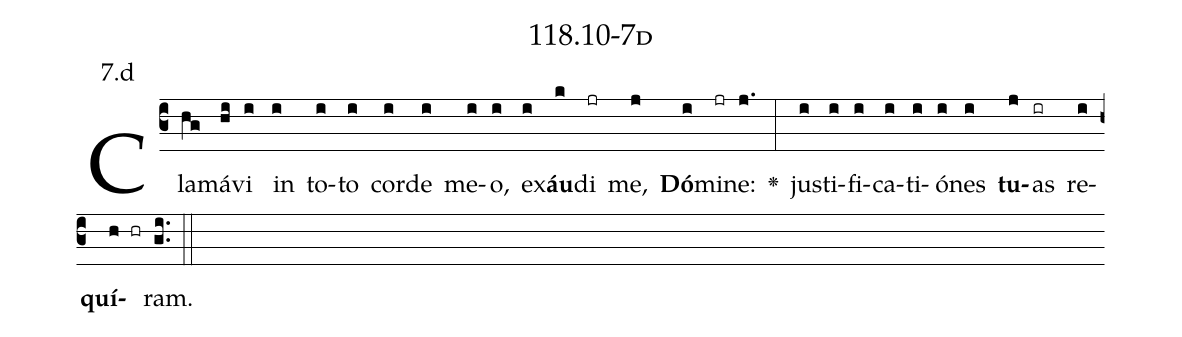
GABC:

name: 118.10-7d;
annotation: 7.d;
%%
(c3)Cla(hg)má(hi)vi(i) in(i) to(i)to(i) cor(i)de(i) me(i)o,(i) ex(i)<b>áu</b>(k)di(jr) me,(j) <b>Dó</b>(i)mi(jr)ne:(j.) <v>\greheightstar</v>(:) jus(i)ti(i)fi(i)ca(i)ti(i)ó(i)nes(i) <b>tu</b>(j)as(ir) re(i)<b>quí</b>(h hr)ram.(gi..) (::)


%E(i) u(i) o(j) u(i) a(h) e.(gi..) (::)
